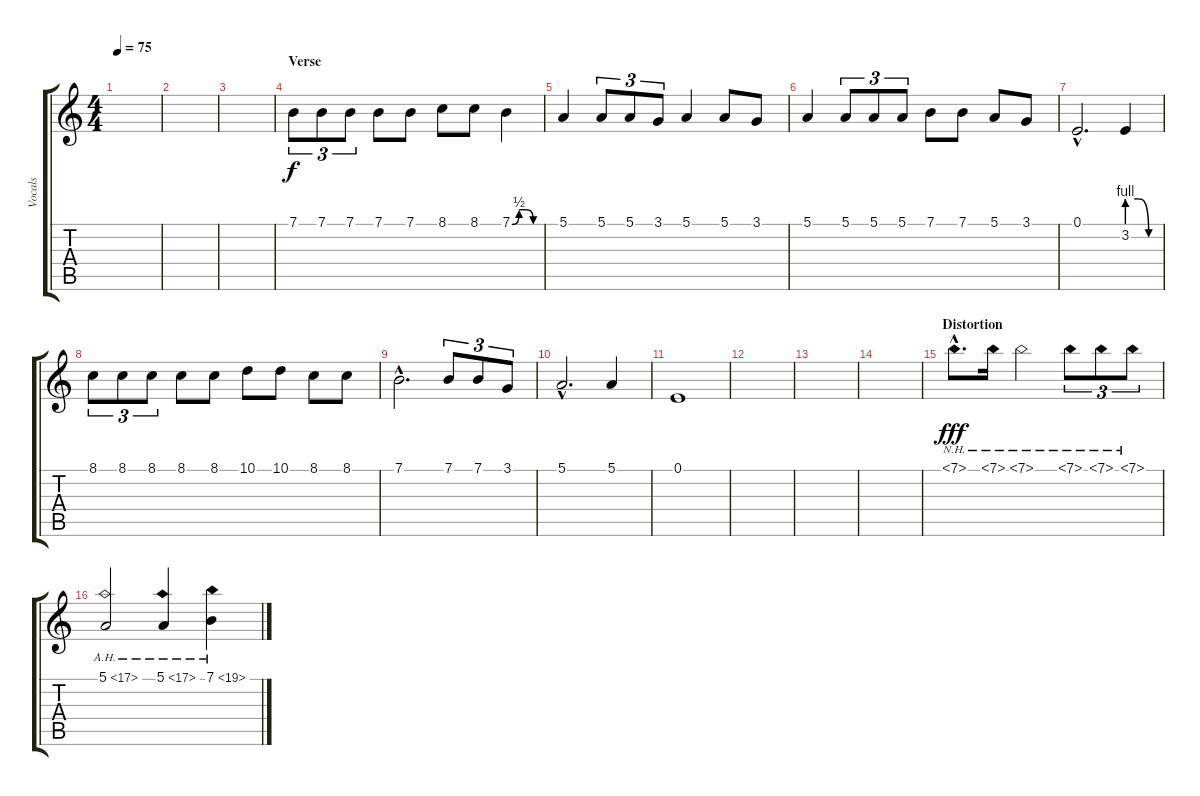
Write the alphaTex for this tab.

\track ("Vocals" "Vocals") {instrument piccolo}
\staff {score tabs}
\tuning (E4 B3 G3 D3 A2 E2) {hide}
\ts (4 4)
\tempo 75
\clef g2
\ks c
|
|
|
\section ("" "Verse")
7.1.8{tu (3 2)} 7.1.8{tu (3 2)} 7.1.8{tu (3 2)} 7.1.8 7.1.8 8.1.8 8.1.8 7.1{be (custom 0 0 15 2 30 2 45 0 60 0)}.4 |
5.1.4 5.1.8{tu (3 2)} 5.1.8{tu (3 2)} 3.1.8{tu (3 2)} 5.1.4 5.1.8 3.1.8 |
5.1.4 5.1.8{tu (3 2)} 5.1.8{tu (3 2)} 5.1.8{tu (3 2)} 7.1.8 7.1.8 5.1.8 3.1.8 |
0.1{hac}.2{d} 3.2{be (custom 0 4 20 4 40 0 60 0)}.4 |
8.1.8{tu (3 2)} 8.1.8{tu (3 2)} 8.1.8{tu (3 2)} 8.1.8 8.1.8 10.1.8 10.1.8 8.1.8 8.1.8 |
7.1{hac}.2{d} 7.1.8{tu (3 2)} 7.1.8{tu (3 2)} 3.1.8{tu (3 2)} |
5.1{hac}.2{d} 5.1.4 |
0.1.1 |
|
|
|
\section ("" "Distortion")
7.1{nh hac}.8{d dy fff} 7.1{nh}.16 7.1{nh}.2 7.1{nh}.8{tu (3 2)} 7.1{nh}.8{tu (3 2)} 7.1{nh}.8{tu (3 2)} |
5.1{ah 12}.2 5.1{ah 12}.4 7.1{ah 12}.4
